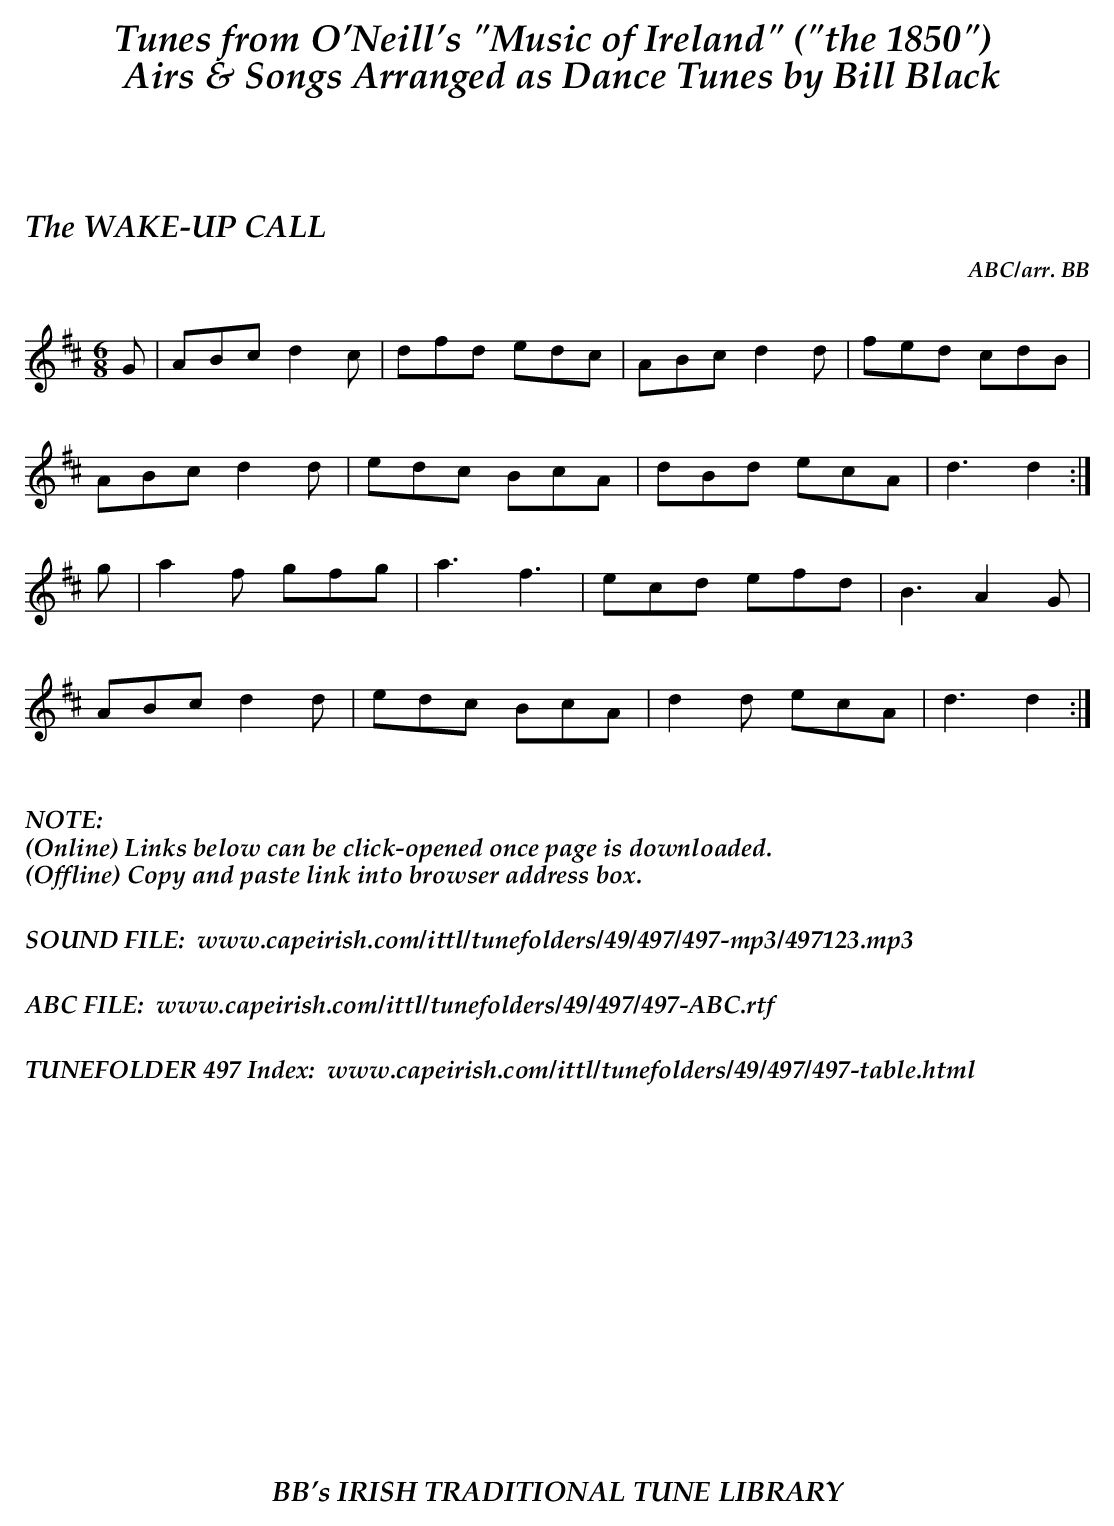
X:1
T:WAKE-UP CALL, The
C:ABC/arr. BB
M:6/8
L:1/8
K:D
G|ABc d2c|dfd edc|ABc d2d|fed cdB|
ABc d2d|edc BcA|dBd ecA|d3 d2 :|
g|a2f gfg|a3 f3|ecd efd|B3 A2G|
ABc d2d|edc BcA|d2d ecA|d3 d2 :|
%%vskip .3in
%%textoption left
%%textfont "Palatino-BoldItalic" 16
%%begintext
%%NOTE:
(Online) Links below can be click-opened once page is downloaded.
(Offline) Copy and paste link into browser address box.
%%
%%
SOUND FILE:  www.capeirish.com/ittl/tunefolders/49/497/497-mp3/497123.mp3
%%
%%
ABC FILE:  www.capeirish.com/ittl/tunefolders/49/497/497-ABC.rtf
%%
%%
TUNEFOLDER 497 Index:  www.capeirish.com/ittl/tunefolders/49/497/497-table.html
